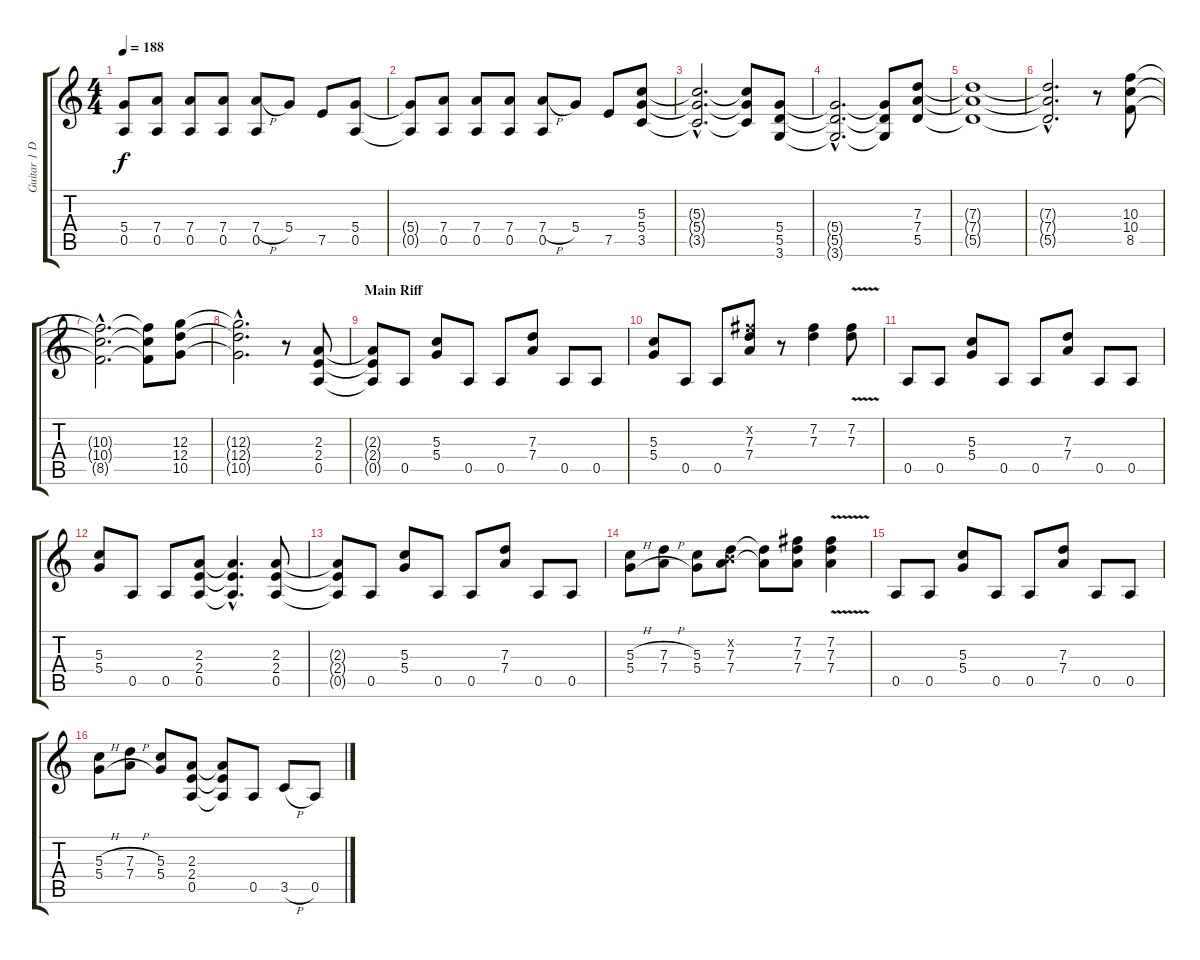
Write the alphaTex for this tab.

\track ("Guitar 1 Dave Murray" "Guitar 1 D") {instrument distortionguitar}
\staff {score tabs}
\tuning (E4 B3 G3 D3 A2 E2) {hide}
\ts (4 4)
\tempo 188
\clef g2
\ks c
(5.4{t} 0.5{t}).8{dy f} (7.4 0.5).8 (7.4 0.5).8 (7.4 0.5).8 (7.4{h} 0.5).8 5.4.8 7.5.8 (5.4 0.5).8 |
(5.4{t} 0.5{t}).8 (7.4 0.5).8 (7.4 0.5).8 (7.4 0.5).8 (7.4{h} 0.5).8 5.4.8 7.5.8 (5.3 5.4 3.5).8 |
(5.3{hac t} 5.4{hac t} 3.5{hac t}).2{d} (5.3{t} 5.4{t} 3.5{t}).8 (5.4 5.5 3.6).8 |
(5.4{hac t} 5.5{hac t} 3.6{hac t}).2{d} (5.4{t} 5.5{t} 3.6{t}).8 (7.3 7.4 5.5).8 |
(7.3{t} 7.4{t} 5.5{t}).1 |
(7.3{hac t} 7.4{hac t} 5.5{hac t}).2{d} r.8 (10.3 10.4 8.5).8 |
(10.3{hac t} 10.4{hac t} 8.5{hac t}).2{d} (10.3{t} 10.4{t} 8.5{t}).8 (12.3 12.4 10.5).8 |
(12.3{hac t} 12.4{hac t} 10.5{hac t}).2{d} r.8 (2.3 2.4 0.5).8 |
\section ("" "Main Riff")
(2.3{t} 2.4{t} 0.5{t}).8 0.5.8 (5.3 5.4).8 0.5.8 0.5.8 (7.3 7.4).8 0.5.8 0.5.8 |
(5.3 5.4).8 0.5.8 0.5.8 (7.2{x} 7.3 7.4).8 r.8 (7.2 7.3).4 (7.2{v} 7.3{v}).8 |
0.5.8 0.5.8 (5.3 5.4).8 0.5.8 0.5.8 (7.3 7.4).8 0.5.8 0.5.8 |
(5.3 5.4).8 0.5.8 0.5.8 (2.3 2.4 0.5).8 (2.3{hac t} 2.4{hac t} 0.5{hac t}).4{d} (2.3 2.4 0.5).8 |
(2.3{t} 2.4{t} 0.5{t}).8 0.5.8 (5.3 5.4).8 0.5.8 0.5.8 (7.3 7.4).8 0.5.8 0.5.8 |
(5.3{h} 5.4{h}).8 (7.3{h} 7.4{h}).8 (5.3 5.4).8 (0.2{x} 7.3 7.4).8 (7.3{t} 7.4{t}).8 (7.2 7.3 7.4).8 (7.2{v} 7.3{v} 7.4{v}).4 |
0.5.8 0.5.8 (5.3 5.4).8 0.5.8 0.5.8 (7.3 7.4).8 0.5.8 0.5.8 |
(5.3{h} 5.4{h}).8 (7.3{h} 7.4{h}).8 (5.3 5.4).8 (2.3 2.4 0.5).8 (2.3{t} 2.4{t} 0.5{t}).8 0.5.8 3.5{h}.8 0.5.8
